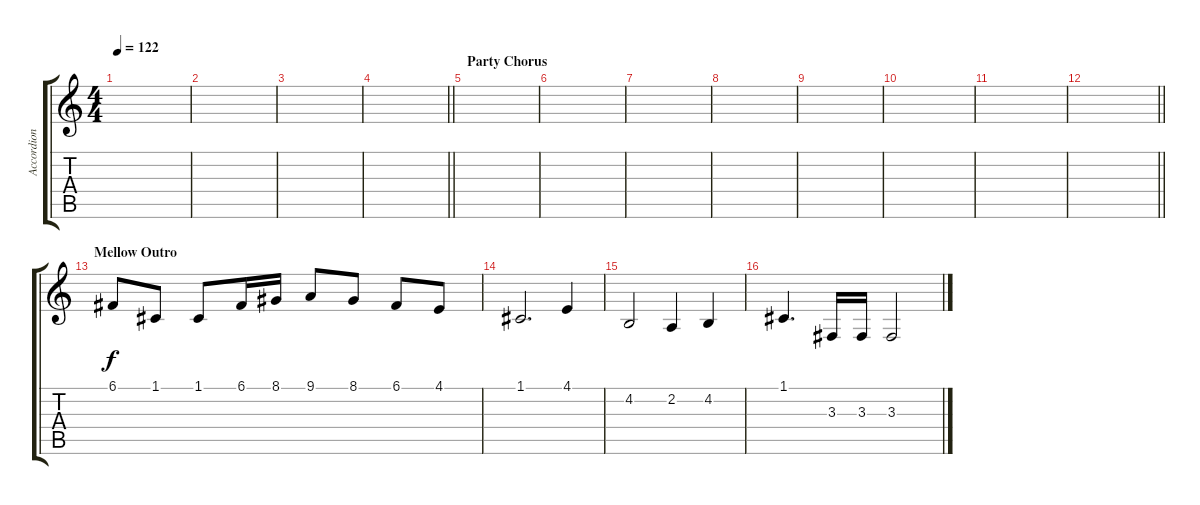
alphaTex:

\track ("Accordion" "Accordion") {instrument accordion}
\staff {score tabs}
\tuning (C4 G3 Eb3 Bb2 F2 C2) {hide}
\ts (4 4)
\tempo 122
\clef g2
\ks c
|
|
|
\barLineRight lightlight
|
\section ("" "Party Chorus")
|
|
|
|
|
|
|
\barLineRight lightlight
|
\section ("" "Mellow Outro")
6.1.8 1.1.8 1.1.8 6.1.16 8.1.16 9.1.8 8.1.8 6.1.8 4.1.8 |
1.1.2{d} 4.1.4 |
4.2.2 2.2.4 4.2.4 |
1.1.4{d} 3.3.16 3.3.16 3.3.2
